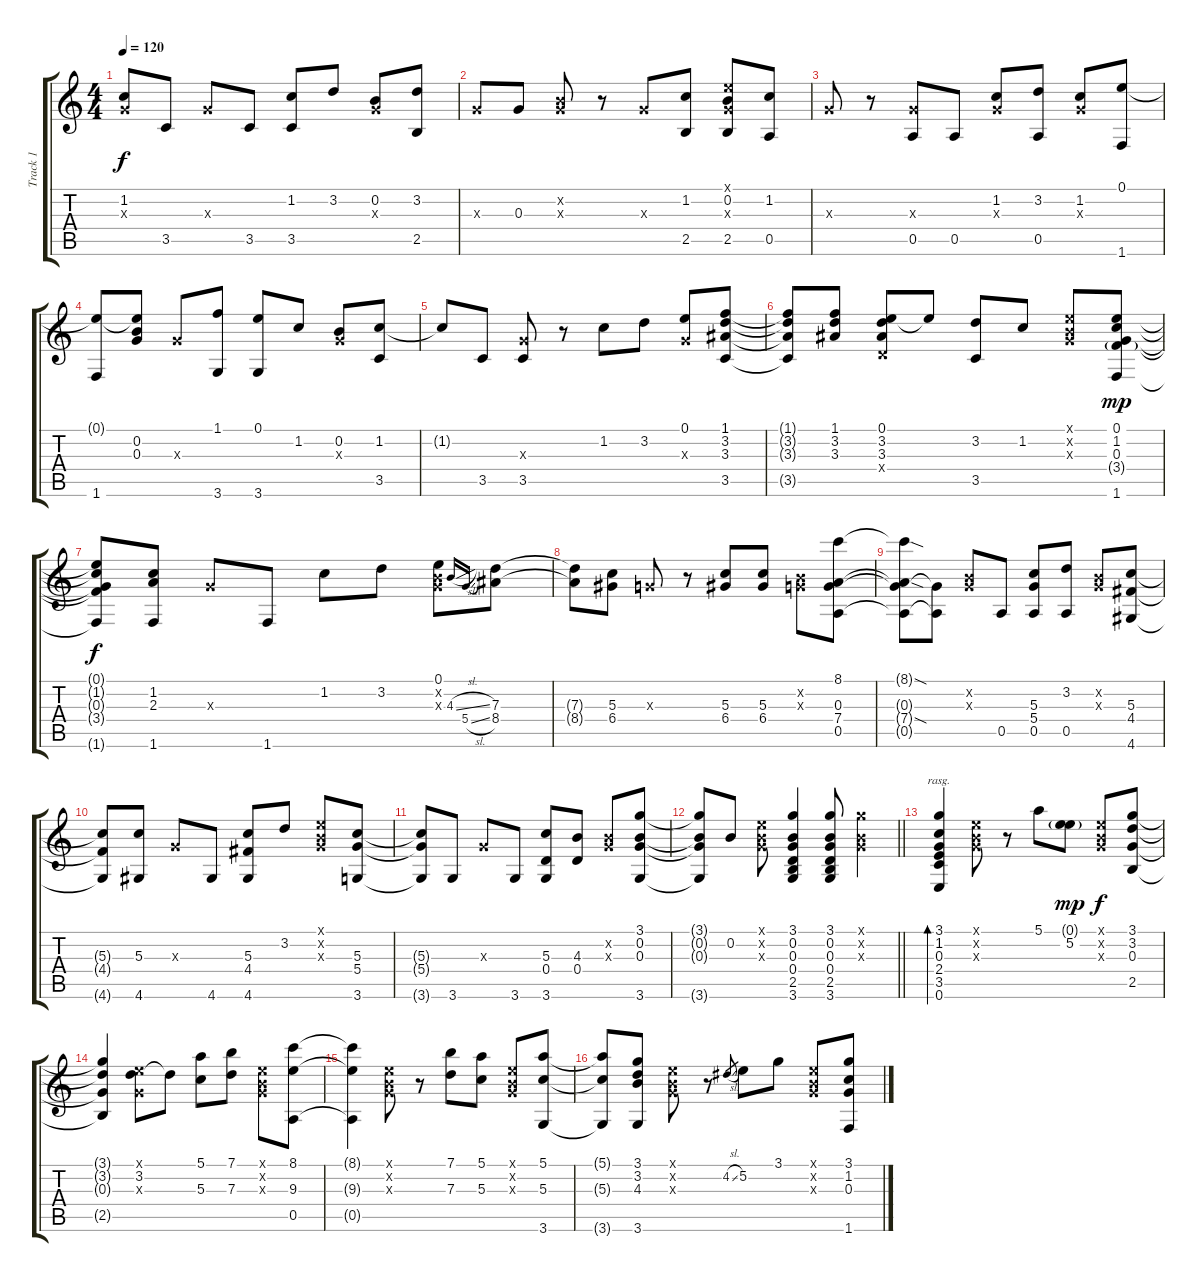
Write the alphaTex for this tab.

\track ("Track 1" "Track 1") {instrument acousticguitarsteel}
\staff {score tabs}
\tuning (E4 B3 G3 D3 A2 E2) {hide}
\ts (4 4)
\tempo 120
\clef g2
\ks c
(1.2{t} 0.3{x}).8{dy f} 3.5.8 0.3{x}.8 3.5.8 (1.2 3.5).8 3.2.8 (0.2 0.3{x}).8 (3.2 2.5).8 |
0.3{x}.8 0.3.8 (0.2{x} 0.3{x}).8 r.8 0.3{x}.8 (1.2 2.5).8 (0.1{x} 0.2 0.3{x} 2.5).8 (1.2 0.5).8 |
0.3{x}.8 r.8 (0.3{x} 0.5).8 0.5.8 (1.2 0.3{x}).8 (3.2 0.5).8 (1.2 0.3{x}).8 (0.1 1.6).8 |
(0.1{t} 1.6).8 (0.1{t} 0.2 0.3).8 0.3{x}.8 (1.1 3.6).8 (0.1 3.6).8 1.2.8 (0.2 0.3{x}).8 (1.2 3.5).8 |
1.2{t}.8 3.5.8 (0.3{x} 3.5).8 r.8 1.2.8 3.2.8 (0.1 0.3{x}).8 (1.1 3.2 3.3 3.5).8 |
(1.1{t} 3.2{t} 3.3{t} 3.5{t}).8 (1.1 3.2 3.3).8 (0.1 3.2 3.3 0.4{x}).8 0.1{t}.8 (3.2 3.5).8 1.2.8 (0.1{x} 0.2{x} 0.3{x}).8 (0.1 1.2 0.3 3.4{g} 1.6).8{dy mp} |
(0.1{t} 1.2{t} 0.3{t} 3.4{t} 1.6{t}).8{dy f} (1.2 2.3 1.6).8 0.3{x}.8 1.6.8 1.2.8 3.2.8 (0.1 0.2{x} 0.3{x}).8 4.3{sl}.16{gr onbeat} 5.4{sl}.16{gr onbeat} (7.3 8.4).8 |
(7.3{t} 8.4{t}).8 (5.3 6.4).8 0.3{x}.8 r.8 (5.3 6.4).8 (5.3 6.4).8 (0.2{x} 0.3{x}).8 (8.1 0.3 7.4 0.5).8 |
(8.1{sod t} 0.3{t} 7.4{sod t} 0.5{t}).8 (0.3{t} 0.5{t}).8 (0.2{x} 0.3{x}).8 0.5.8 (5.3 5.4 0.5).8 (3.2 0.5).8 (0.2{x} 0.3{x}).8 (5.3 4.4 4.6).8 |
(5.3{t} 4.4{t} 4.6{t}).8 (5.3 4.6).8 0.3{x}.8 4.6.8 (5.3 4.4 4.6).8 3.2.8 (0.1{x} 0.2{x} 0.3{x}).8 (5.3 5.4 3.6).8 |
(5.3{t} 5.4{t} 3.6{t}).8 3.6.8 0.3{x}.8 3.6.8 (5.3 0.4 3.6).8 (4.3 0.4).8 (0.2{x} 0.3{x}).8 (3.1 0.2 0.3 3.6).8 |
\barLineRight lightlight
(3.1{t} 0.2{t} 0.3{t} 3.6{t}).8 0.2.8 (0.1{x} 0.2{x} 0.3{x}).8 (3.1 0.2 0.3 0.4 2.5 3.6).4 (3.1 0.2 0.3 0.4 2.5 3.6).8 (3.1{x} 0.2{x} 0.3{x}).4 |
(3.1 1.2 0.3 2.4 3.5 0.6).4{bd 120 rasg ii} (0.1{x} 0.2{x} 0.3{x}).8 r.8 5.1.8 (0.1{g} 5.2).8{dy mp} (0.1{x} 0.2{x} 0.3{x}).8{dy f} (3.1 3.2 0.3 2.5).8 |
(3.1{t} 3.2{t} 0.3{t} 2.5{t}).4 (0.1{x} 3.2 0.3{x}).8 3.2{t}.8 (5.1 5.3).8 (7.1 7.3).8 (0.1{x} 0.2{x} 0.3{x}).8 (8.1 9.3 0.5).8 |
(8.1{t} 9.3{t} 0.5{t}).4 (0.1{x} 0.2{x} 0.3{x}).8 r.8 (7.1 7.3).8 (5.1 5.3).8 (0.1{x} 0.2{x} 0.3{x}).8 (5.1 5.3 3.6).8 |
(5.1{t} 5.3{t} 3.6{t}).8 (3.1 3.2 4.3 3.6).8 (0.1{x} 0.2{x} 0.3{x}).8 r.8 4.2{sl}.8{gr} 5.2.8 3.1.8 (0.1{x} 0.2{x} 0.3{x}).8 (3.1 1.2 0.3 1.6).8
